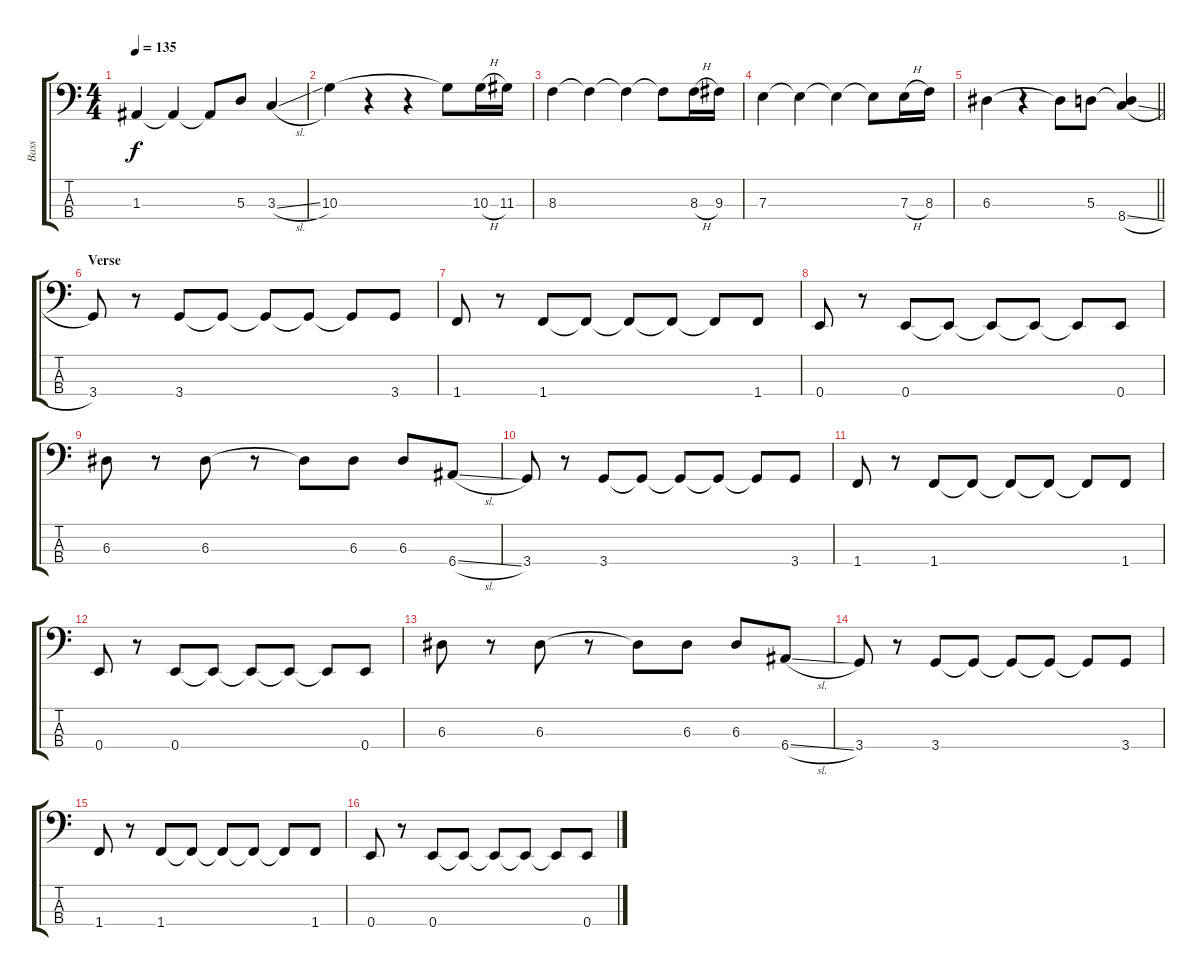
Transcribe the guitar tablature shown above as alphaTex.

\track ("Bass" "Bass") {instrument electricbassfinger}
\staff {score tabs}
\tuning (G2 D2 A1 E1) {hide}
\ts (4 4)
\tempo 135
\clef f4
\ks c
1.3.4{dy f} 1.3{t}.4 1.3{t}.8 5.3.8 3.3{sl}.4 |
10.3.4 r.4 r.4 10.3{t}.8 10.3{h}.16 11.3.16 |
8.3.4 8.3{t}.4 8.3{t}.4 8.3{t}.8 8.3{h}.16 9.3.16 |
7.3.4 7.3{t}.4 7.3{t}.4 7.3{t}.8 7.3{h}.16 8.3.16 |
\barLineRight lightlight
6.3.4 r.4 6.3{t}.8 5.3.8 (5.3{t} 8.4{sl}).4 |
\section ("" "Verse")
3.4.8 r.8 3.4.8 3.4{t}.8 3.4{t}.8 3.4{t}.8 3.4{t}.8 3.4.8 |
1.4.8 r.8 1.4.8 1.4{t}.8 1.4{t}.8 1.4{t}.8 1.4{t}.8 1.4.8 |
0.4.8 r.8 0.4.8 0.4{t}.8 0.4{t}.8 0.4{t}.8 0.4{t}.8 0.4.8 |
6.3.8 r.8 6.3.8 r.8 6.3{t}.8 6.3.8 6.3.8 6.4{sl}.8 |
3.4.8 r.8 3.4.8 3.4{t}.8 3.4{t}.8 3.4{t}.8 3.4{t}.8 3.4.8 |
1.4.8 r.8 1.4.8 1.4{t}.8 1.4{t}.8 1.4{t}.8 1.4{t}.8 1.4.8 |
0.4.8 r.8 0.4.8 0.4{t}.8 0.4{t}.8 0.4{t}.8 0.4{t}.8 0.4.8 |
6.3.8 r.8 6.3.8 r.8 6.3{t}.8 6.3.8 6.3.8 6.4{sl}.8 |
3.4.8 r.8 3.4.8 3.4{t}.8 3.4{t}.8 3.4{t}.8 3.4{t}.8 3.4.8 |
1.4.8 r.8 1.4.8 1.4{t}.8 1.4{t}.8 1.4{t}.8 1.4{t}.8 1.4.8 |
0.4.8 r.8 0.4.8 0.4{t}.8 0.4{t}.8 0.4{t}.8 0.4{t}.8 0.4.8
